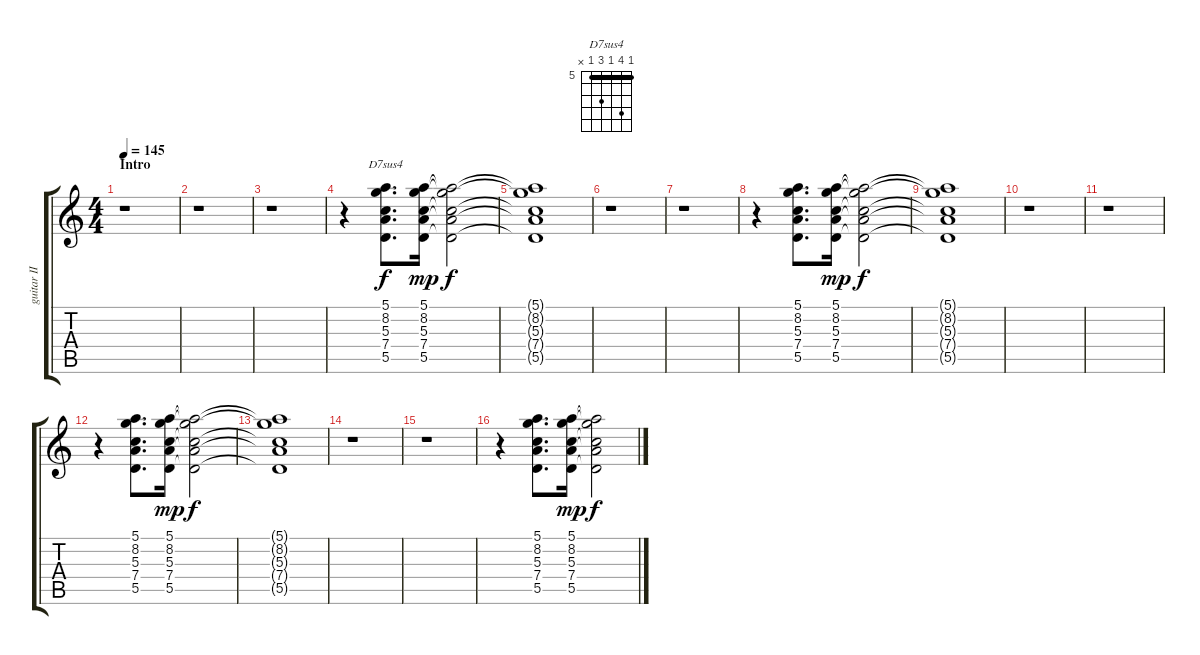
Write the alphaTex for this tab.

\track ("guitar II" "guitar II") {instrument electricguitarclean}
\staff {score tabs}
\tuning (E4 B3 G3 D3 A2 E2) {hide}
\chord ("D7sus4" 5 8 5 7 5 x) {firstfret 5 barre 5}
\ts (4 4)
\section ("" "Intro")
\tempo 145
\clef g2
\ks c
r.1{dy f instrument electricguitarclean} |
r.1 |
r.1 |
r.4 (5.1 8.2 5.3 7.4 5.5).8{d ch "D7sus4"} (5.1 8.2 5.3 7.4 5.5).16{dy mp} (5.1{t} 8.2{t} 5.3{t} 7.4{t} 5.5{t}).2{dy f} |
(5.1{t} 8.2{t} 5.3{t} 7.4{t} 5.5{t}).1 |
r.1 |
r.1 |
r.4 (5.1 8.2 5.3 7.4 5.5).8{d} (5.1 8.2 5.3 7.4 5.5).16{dy mp} (5.1{t} 8.2{t} 5.3{t} 7.4{t} 5.5{t}).2{dy f} |
(5.1{t} 8.2{t} 5.3{t} 7.4{t} 5.5{t}).1 |
r.1 |
r.1 |
r.4 (5.1 8.2 5.3 7.4 5.5).8{d} (5.1 8.2 5.3 7.4 5.5).16{dy mp} (5.1{t} 8.2{t} 5.3{t} 7.4{t} 5.5{t}).2{dy f} |
(5.1{t} 8.2{t} 5.3{t} 7.4{t} 5.5{t}).1 |
r.1 |
r.1 |
r.4 (5.1 8.2 5.3 7.4 5.5).8{d} (5.1 8.2 5.3 7.4 5.5).16{dy mp} (5.1{t} 8.2{t} 5.3{t} 7.4{t} 5.5{t}).2{dy f}
